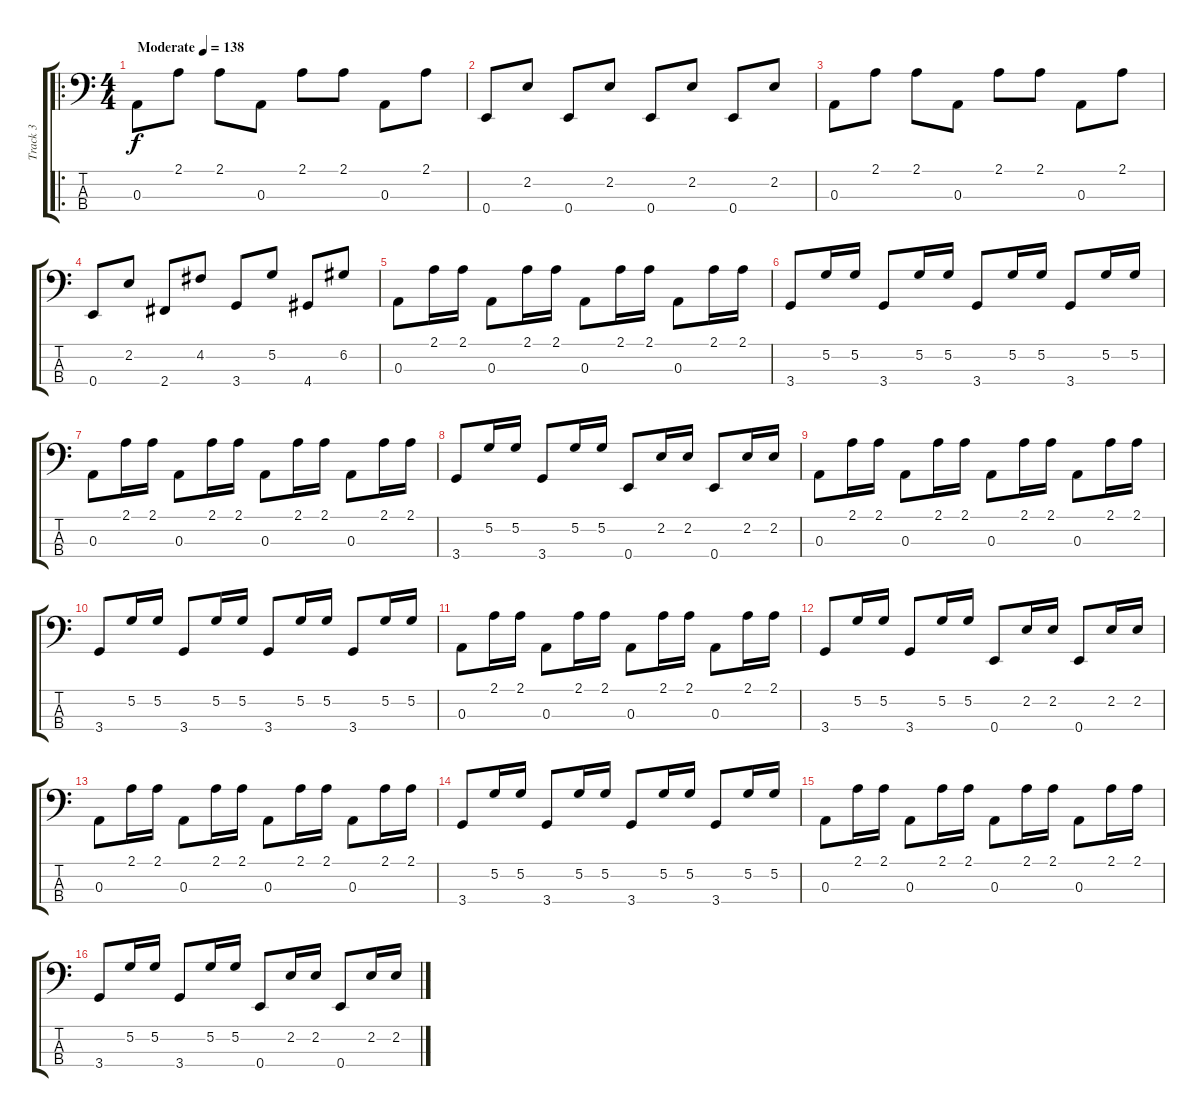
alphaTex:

\track ("Track 3" "Track 3") {instrument electricbassfinger}
\staff {score tabs}
\tuning (G2 D2 A1 E1) {hide}
\ro
\ts (4 4)
\tempo (138 "Moderate")
\clef f4
\ks c
0.3.8{dy f instrument electricbassfinger} 2.1.8 2.1.8 0.3.8 2.1.8 2.1.8 0.3.8 2.1.8 |
0.4.8 2.2.8 0.4.8 2.2.8 0.4.8 2.2.8 0.4.8 2.2.8 |
0.3.8 2.1.8 2.1.8 0.3.8 2.1.8 2.1.8 0.3.8 2.1.8 |
0.4.8 2.2.8 2.4.8 4.2.8 3.4.8 5.2.8 4.4.8 6.2.8 |
0.3.8 2.1.16 2.1.16 0.3.8 2.1.16 2.1.16 0.3.8 2.1.16 2.1.16 0.3.8 2.1.16 2.1.16 |
3.4.8 5.2.16 5.2.16 3.4.8 5.2.16 5.2.16 3.4.8 5.2.16 5.2.16 3.4.8 5.2.16 5.2.16 |
0.3.8 2.1.16 2.1.16 0.3.8 2.1.16 2.1.16 0.3.8 2.1.16 2.1.16 0.3.8 2.1.16 2.1.16 |
3.4.8 5.2.16 5.2.16 3.4.8 5.2.16 5.2.16 0.4.8 2.2.16 2.2.16 0.4.8 2.2.16 2.2.16 |
0.3.8 2.1.16 2.1.16 0.3.8 2.1.16 2.1.16 0.3.8 2.1.16 2.1.16 0.3.8 2.1.16 2.1.16 |
3.4.8 5.2.16 5.2.16 3.4.8 5.2.16 5.2.16 3.4.8 5.2.16 5.2.16 3.4.8 5.2.16 5.2.16 |
0.3.8 2.1.16 2.1.16 0.3.8 2.1.16 2.1.16 0.3.8 2.1.16 2.1.16 0.3.8 2.1.16 2.1.16 |
3.4.8 5.2.16 5.2.16 3.4.8 5.2.16 5.2.16 0.4.8 2.2.16 2.2.16 0.4.8 2.2.16 2.2.16 |
0.3.8 2.1.16 2.1.16 0.3.8 2.1.16 2.1.16 0.3.8 2.1.16 2.1.16 0.3.8 2.1.16 2.1.16 |
3.4.8 5.2.16 5.2.16 3.4.8 5.2.16 5.2.16 3.4.8 5.2.16 5.2.16 3.4.8 5.2.16 5.2.16 |
0.3.8 2.1.16 2.1.16 0.3.8 2.1.16 2.1.16 0.3.8 2.1.16 2.1.16 0.3.8 2.1.16 2.1.16 |
3.4.8 5.2.16 5.2.16 3.4.8 5.2.16 5.2.16 0.4.8 2.2.16 2.2.16 0.4.8 2.2.16 2.2.16
